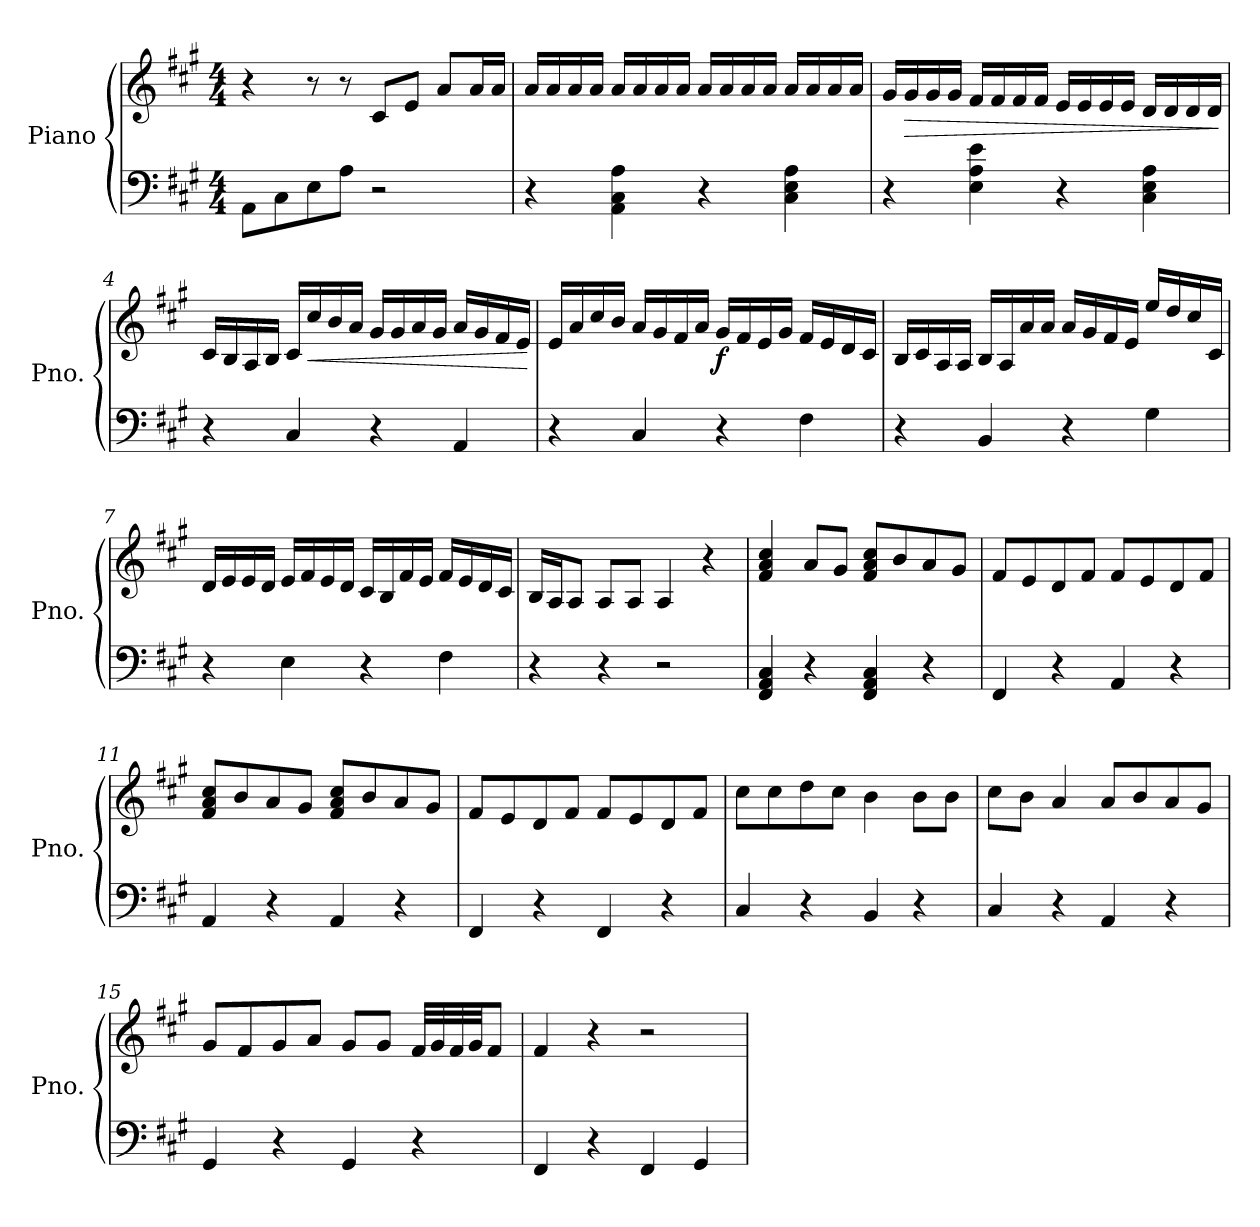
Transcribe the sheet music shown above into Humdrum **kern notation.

**kern	**kern	**dynam
*part1	*part1	*part1
*staff2	*staff1	*staff1/2
*I"Piano	*	*
*I'Pno.	*	*
*clefF4	*clefG2	*
*k[f#c#g#]	*k[f#c#g#]	*
*M4/4	*M4/4	*
=1	=1	=1
8AA\L	4r	.
8C#\	.	.
8E\	8r	.
8A\J	8r	.
2r	8c#/L	.
.	8e/J	.
.	8a/L	.
.	16a/L	.
.	16a/JJ	.
=2	=2	=2
4r	16a/LL	.
.	16a/	.
.	16a/	.
.	16a/JJ	.
4AA\ 4C#\ 4A\	16a/LL	.
.	16a/	.
.	16a/	.
.	16a/JJ	.
4r	16a/LL	.
.	16a/	.
.	16a/	.
.	16a/JJ	.
4C#\ 4E\ 4A\	16a/LL	.
.	16a/	.
.	16a/	.
.	16a/JJ	.
=3	=3	=3
4r	16g#/LL	.
!	!	!LO:HP:b
.	16g#/	>
.	16g#/	.
.	16g#/JJ	.
4E\ 4A\ 4e\	16f#/LL	.
.	16f#/	.
.	16f#/	.
.	16f#/JJ	.
4r	16e/LL	.
.	16e/	.
.	16e/	.
.	16e/JJ	.
4C#\ 4E\ 4A\	16d/LL	.
.	16d/	.
.	16d/	.
.	16d/JJ	.
.	.	]
!!LO:LB:g=z
=4	=4	=4
4r	16c#/LL	.
.	16B/	.
.	16A/	.
.	16B/JJ	.
4C#/	16c#/LL	.
!	!	!LO:HP:b
.	16cc#/	<
.	16b/	.
.	16a/JJ	.
4r	16g#/LL	.
.	16g#/	.
.	16a/	.
.	16g#/JJ	.
4AA/	16a/LL	.
.	16g#/	.
.	16f#/	.
.	16e/JJ	.
.	.	[
=5	=5	=5
4r	16e/LL	.
.	16a/	.
.	16cc#/	.
.	16b/JJ	.
4C#/	16a/LL	.
.	16g#/	.
.	16f#/	.
.	16a/JJ	.
!	!	!LO:DY:b
4r	16g#/LL	f
.	16f#/	.
.	16e/	.
.	16g#/JJ	.
4F#\	16f#/LL	.
.	16e/	.
.	16d/	.
.	16c#/JJ	.
!!LO:LB:g=z
=6	=6	=6
4r	16B/LL	.
.	16c#/	.
.	16A/	.
.	16A/JJ	.
4BB/	16B/LL	.
.	16A/	.
.	16a/	.
.	16a/JJ	.
4r	16a/LL	.
.	16g#/	.
.	16f#/	.
.	16e/JJ	.
4G#\	16ee/LL	.
.	16dd/	.
.	16cc#/	.
.	16c#/JJ	.
=7	=7	=7
4r	16d/LL	.
.	16e/	.
.	16e/	.
.	16d/JJ	.
4E\	16e/LL	.
.	16f#/	.
.	16e/	.
.	16d/JJ	.
4r	16c#/LL	.
.	16B/	.
.	16f#/	.
.	16e/JJ	.
4F#\	16f#/LL	.
.	16e/	.
.	16d/	.
.	16c#/JJ	.
=8	=8	=8
4r	16B/LL	.
.	16A/J	.
.	8A/J	.
4r	8A/L	.
.	8A/J	.
2r	4A/	.
.	4r	.
!!LO:LB:g=z
=9	=9	=9
4FF#/ 4AA/ 4C#/	4f#/ 4a/ 4cc#/	.
4r	8a/L	.
.	8g#/J	.
4FF#/ 4AA/ 4C#/	8f#/ 8a/ 8cc#/L	.
.	8b/	.
4r	8a/	.
.	8g#/J	.
=10	=10	=10
4FF#/	8f#/L	.
.	8e/	.
4r	8d/	.
.	8f#/J	.
4AA/	8f#/L	.
.	8e/	.
4r	8d/	.
.	8f#/J	.
=11	=11	=11
4AA/	8f#/ 8a/ 8cc#/L	.
.	8b/	.
4r	8a/	.
.	8g#/J	.
4AA/	8f#/ 8a/ 8cc#/L	.
.	8b/	.
4r	8a/	.
.	8g#/J	.
=12	=12	=12
4FF#/	8f#/L	.
.	8e/	.
4r	8d/	.
.	8f#/J	.
4FF#/	8f#/L	.
.	8e/	.
4r	8d/	.
.	8f#/J	.
=13	=13	=13
4C#/	8cc#\L	.
.	8cc#\	.
4r	8dd\	.
.	8cc#\J	.
4BB/	4b\	.
4r	8b\L	.
.	8b\J	.
!!LO:LB:g=z
=14	=14	=14
4C#/	8cc#\L	.
.	8b\J	.
4r	4a/	.
4AA/	8a/L	.
.	8b/	.
4r	8a/	.
.	8g#/J	.
=15	=15	=15
4GG#/	8g#/L	.
.	8f#/	.
4r	8g#/	.
.	8a/J	.
4GG#/	8g#/L	.
.	8g#/J	.
4r	32f#/LLL	.
.	32g#/	.
.	32f#/	.
.	32g#/JJ	.
.	8f#/J	.
=16	=16	=16
4FF#/	4f#/	.
4r	4r	.
4FF#/	2r	.
4GG#/	.	.
=	=	=
*-	*-	*-
